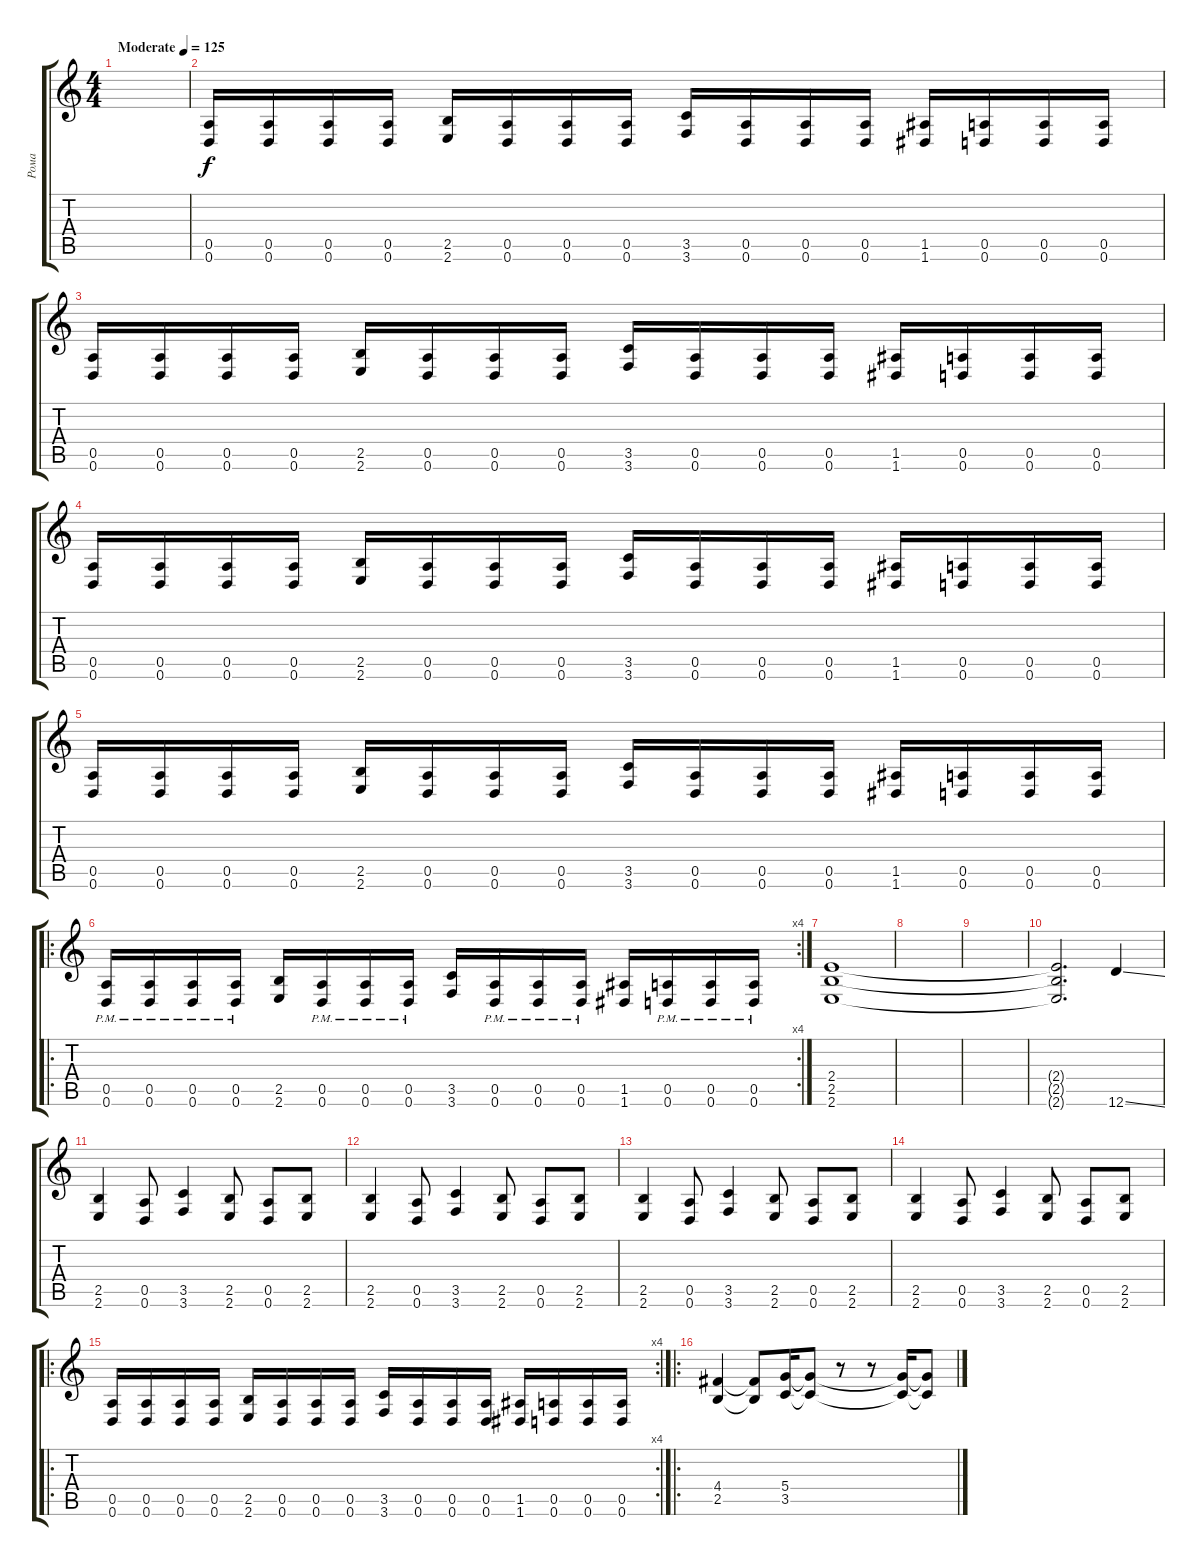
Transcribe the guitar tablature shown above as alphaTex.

\track ("Рома" "Рома") {instrument distortionguitar}
\staff {score tabs}
\tuning (E4 B3 G3 D3 A2 D2) {hide}
\ts (4 4)
\tempo (125 "Moderate")
\clef g2
\ks c
|
(0.5 0.6).16 (0.5 0.6).16 (0.5 0.6).16 (0.5 0.6).16 (2.5 2.6).16 (0.5 0.6).16 (0.5 0.6).16 (0.5 0.6).16 (3.5 3.6).16 (0.5 0.6).16 (0.5 0.6).16 (0.5 0.6).16 (1.5 1.6).16 (0.5 0.6).16 (0.5 0.6).16 (0.5 0.6).16 |
(0.5 0.6).16 (0.5 0.6).16 (0.5 0.6).16 (0.5 0.6).16 (2.5 2.6).16 (0.5 0.6).16 (0.5 0.6).16 (0.5 0.6).16 (3.5 3.6).16 (0.5 0.6).16 (0.5 0.6).16 (0.5 0.6).16 (1.5 1.6).16 (0.5 0.6).16 (0.5 0.6).16 (0.5 0.6).16 |
(0.5 0.6).16 (0.5 0.6).16 (0.5 0.6).16 (0.5 0.6).16 (2.5 2.6).16 (0.5 0.6).16 (0.5 0.6).16 (0.5 0.6).16 (3.5 3.6).16 (0.5 0.6).16 (0.5 0.6).16 (0.5 0.6).16 (1.5 1.6).16 (0.5 0.6).16 (0.5 0.6).16 (0.5 0.6).16 |
(0.5 0.6).16 (0.5 0.6).16 (0.5 0.6).16 (0.5 0.6).16 (2.5 2.6).16 (0.5 0.6).16 (0.5 0.6).16 (0.5 0.6).16 (3.5 3.6).16 (0.5 0.6).16 (0.5 0.6).16 (0.5 0.6).16 (1.5 1.6).16 (0.5 0.6).16 (0.5 0.6).16 (0.5 0.6).16 |
\ro
\rc 4
(0.5{pm} 0.6).16 (0.5{pm} 0.6{pm}).16 (0.5{pm} 0.6{pm}).16 (0.5{pm} 0.6{pm}).16 (2.5 2.6).16 (0.5{pm} 0.6{pm}).16 (0.5{pm} 0.6{pm}).16 (0.5{pm} 0.6{pm}).16 (3.5 3.6).16 (0.5{pm} 0.6{pm}).16 (0.5{pm} 0.6{pm}).16 (0.5{pm} 0.6{pm}).16 (1.5 1.6).16 (0.5{pm} 0.6{pm}).16 (0.5{pm} 0.6{pm}).16 (0.5{pm} 0.6{pm}).16 |
(2.4 2.5 2.6).1 |
|
|
(2.4{t} 2.5{t} 2.6{t}).2{d} 12.6{ss}.4 |
(2.5 2.6).4 (0.5 0.6).8 (3.5 3.6).4 (2.5 2.6).8 (0.5 0.6).8 (2.5 2.6).8 |
(2.5 2.6).4 (0.5 0.6).8 (3.5 3.6).4 (2.5 2.6).8 (0.5 0.6).8 (2.5 2.6).8 |
(2.5 2.6).4 (0.5 0.6).8 (3.5 3.6).4 (2.5 2.6).8 (0.5 0.6).8 (2.5 2.6).8 |
(2.5 2.6).4 (0.5 0.6).8 (3.5 3.6).4 (2.5 2.6).8 (0.5 0.6).8 (2.5 2.6).8 |
\ro
\rc 4
(0.5 0.6).16 (0.5 0.6).16 (0.5 0.6).16 (0.5 0.6).16 (2.5 2.6).16 (0.5 0.6).16 (0.5 0.6).16 (0.5 0.6).16 (3.5 3.6).16 (0.5 0.6).16 (0.5 0.6).16 (0.5 0.6).16 (1.5 1.6).16 (0.5 0.6).16 (0.5 0.6).16 (0.5 0.6).16 |
\ro
(4.4 2.5).4 (4.4{t} 2.5{t}).8 (5.4 3.5).16 (5.4{t} 3.5{t}).8 r.8 r.8 (5.4{t} 3.5{t}).16 (5.4{t} 3.5{t}).8
